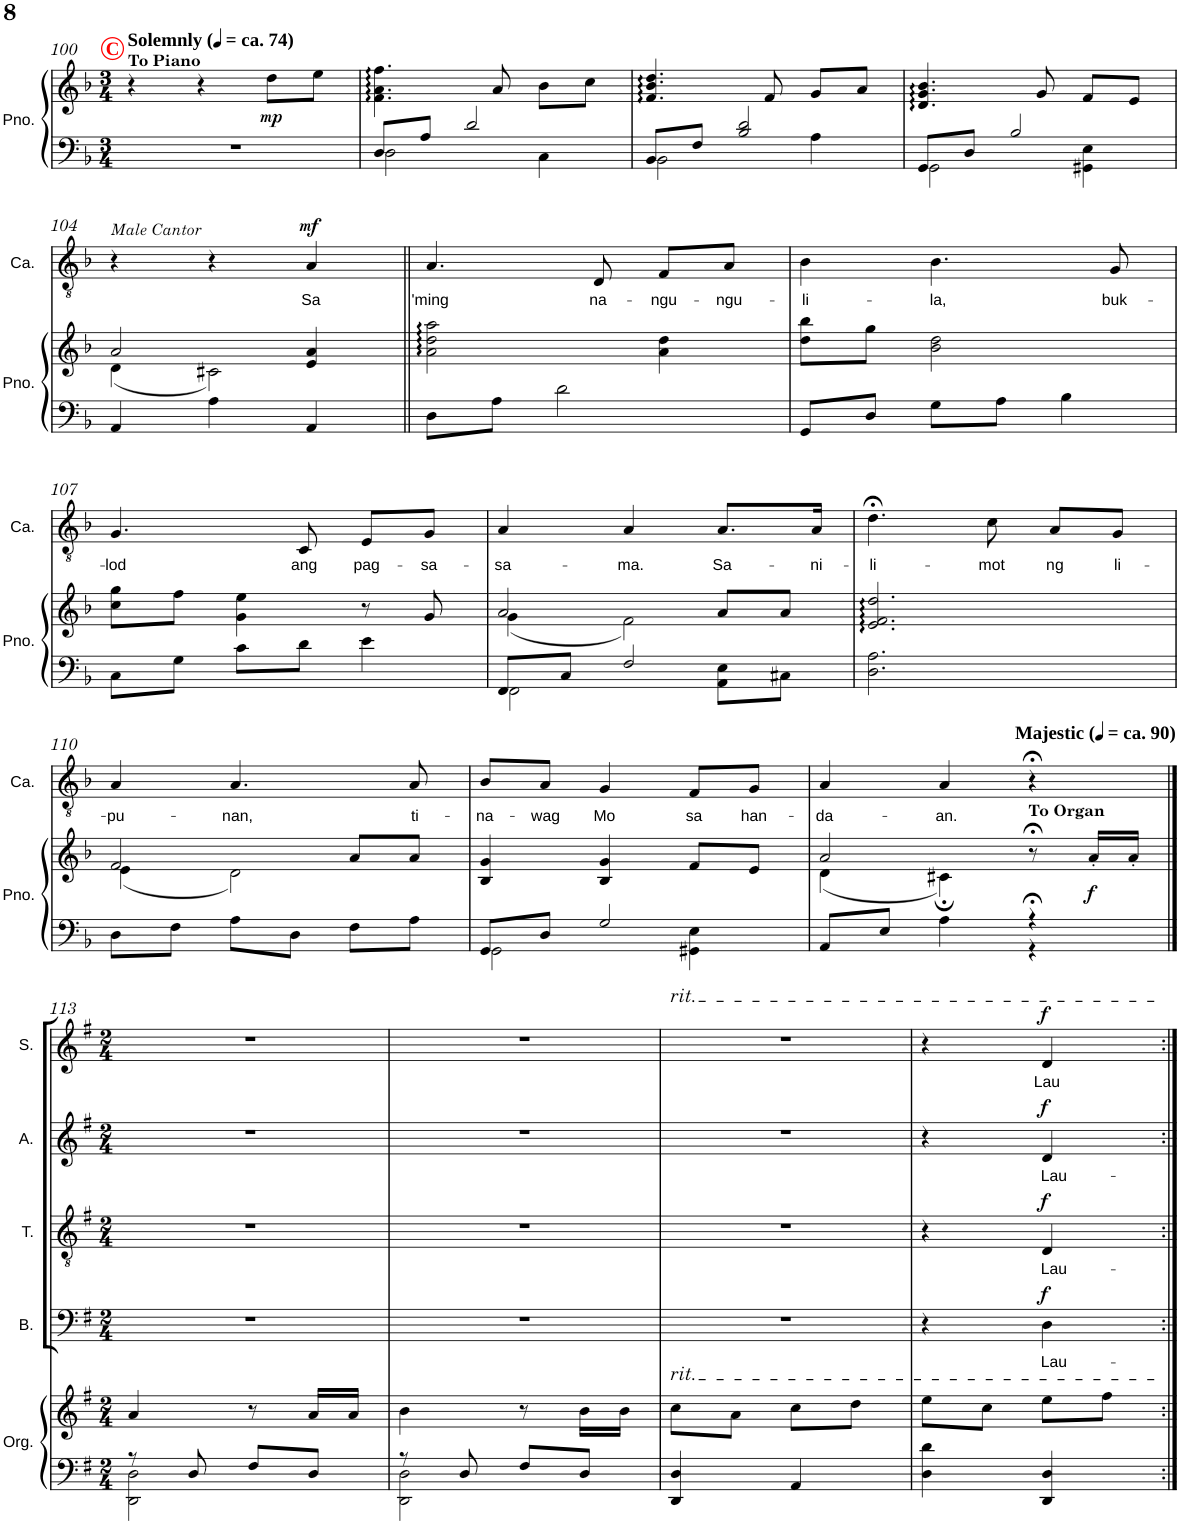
**kern	**kern	**dynam	**kern	**text	**dynam	**kern	**text	**dynam	**kern	**text	**dynam	**kern	**text	**dynam	**kern	**text	**dynam
*part6	*part6	*part6	*part5	*part5	*part5	*part4	*part4	*part4	*part3	*part3	*part3	*part2	*part2	*part2	*part1	*part1	*part1
*staff7	*staff6	*staff6/7	*staff5	*staff5	*staff5	*staff4	*staff4	*staff4	*staff3	*staff3	*staff3	*staff2	*staff2	*staff2	*staff1	*staff1	*staff1
*I"Organ	*	*	*I"Bass	*	*	*I"Tenor	*	*	*I"Alto	*	*	*I"Soprano	*	*	*I"Cantor	*	*
*I'Org.	*	*	*I'B.	*	*	*I'T.	*	*	*I'A.	*	*	*I'S.	*	*	*I'Ca.	*	*
!!LO:PB:g=z
*clefF4	*clefG2	*	*clefF4	*	*	*clefGv2	*	*	*clefG2	*	*	*clefG2	*	*	*clefGv2	*	*
*k[b-]	*k[b-]	*	*k[b-]	*	*	*k[b-]	*	*	*k[b-]	*	*	*k[b-]	*	*	*k[b-]	*	*
*M3/4	*M3/4	*	*M3/4	*	*	*M3/4	*	*	*M3/4	*	*	*M3/4	*	*	*M3/4	*	*
!!LO:REH:place=s1:a:B:cj:color=#FF0000:enc=circle:fs=12:t=C
!!LO:REH:place=s6:a:B:cj:color=#FF0000:enc=circle:fs=12:t=C
=100	=100	=100	=100	=100	=100	=100	=100	=100	=100	=100	=100	=100	=100	=100	=100	=100	=100
!	!	!	!	!	!	!	!	!	!	!	!	!	!	!	!LO:TX:a:B:t=Solemnly (	!	!
!	!	!	!	!	!	!	!	!	!	!	!	!	!	!	!LO:TX:a:B:t=ca. 74)	!	!
!	!LO:TX:a:B:t=Solemnly (	!	!	!	!	!	!	!	!	!	!	!	!	!	!	!	!
!	!LO:TX:a:B:t=ca. 74)	!	!	!	!	!	!	!	!	!	!	!	!	!	!	!	!
!	!LO:TX:a:B:t=To Piano	!	!	!	!	!	!	!	!	!	!	!	!	!	!	!	!
2.r	4r	.	2.r	.	.	2.r	.	.	2.r	.	.	2.r	.	.	2.r	.	.
.	4r	.	.	.	.	.	.	.	.	.	.	.	.	.	.	.	.
!	!	!LO:DY:b	!	!	!	!	!	!	!	!	!	!	!	!	!	!	!
.	8dd\L	mp	.	.	.	.	.	.	.	.	.	.	.	.	.	.	.
.	8ee\J	.	.	.	.	.	.	.	.	.	.	.	.	.	.	.	.
=101	=101	=101	=101	=101	=101	=101	=101	=101	=101	=101	=101	=101	=101	=101	=101	=101	=101
*^	*	*	*	*	*	*	*	*	*	*	*	*	*	*	*	*	*
8D/L	2D\	4.f\ 4.a\ 4.ff\	.	2.r	.	.	2.r	.	.	2.r	.	.	2.r	.	.	2.r	.	.
8A/J	.	.	.	.	.	.	.	.	.	.	.	.	.	.	.	.	.	.
2d/	.	.	.	.	.	.	.	.	.	.	.	.	.	.	.	.	.	.
.	.	8a/	.	.	.	.	.	.	.	.	.	.	.	.	.	.	.	.
.	4C\	8b-\L	.	.	.	.	.	.	.	.	.	.	.	.	.	.	.	.
.	.	8cc\J	.	.	.	.	.	.	.	.	.	.	.	.	.	.	.	.
=102	=102	=102	=102	=102	=102	=102	=102	=102	=102	=102	=102	=102	=102	=102	=102	=102	=102	=102
8BB-/L	2BB-\	4.f/ 4.b-/ 4.dd/	.	2.r	.	.	2.r	.	.	2.r	.	.	2.r	.	.	2.r	.	.
8F/J	.	.	.	.	.	.	.	.	.	.	.	.	.	.	.	.	.	.
2B-/ 2d/	.	.	.	.	.	.	.	.	.	.	.	.	.	.	.	.	.	.
.	.	8f/	.	.	.	.	.	.	.	.	.	.	.	.	.	.	.	.
.	4A\	8g/L	.	.	.	.	.	.	.	.	.	.	.	.	.	.	.	.
.	.	8a/J	.	.	.	.	.	.	.	.	.	.	.	.	.	.	.	.
=103	=103	=103	=103	=103	=103	=103	=103	=103	=103	=103	=103	=103	=103	=103	=103	=103	=103	=103
8GG/L	2GG\	4.d/ 4.g/ 4.b-/	.	2.r	.	.	2.r	.	.	2.r	.	.	2.r	.	.	2.r	.	.
8D/J	.	.	.	.	.	.	.	.	.	.	.	.	.	.	.	.	.	.
2B-/	.	.	.	.	.	.	.	.	.	.	.	.	.	.	.	.	.	.
.	.	8g/	.	.	.	.	.	.	.	.	.	.	.	.	.	.	.	.
.	4GG#X\ 4E\	8f/L	.	.	.	.	.	.	.	.	.	.	.	.	.	.	.	.
.	.	8e/J	.	.	.	.	.	.	.	.	.	.	.	.	.	.	.	.
*v	*v	*	*	*	*	*	*	*	*	*	*	*	*	*	*	*	*	*
!!LO:LB:g=z
=104	=104	=104	=104	=104	=104	=104	=104	=104	=104	=104	=104	=104	=104	=104	=104	=104	=104
*	*	*	*	*	*	*	*	*	*	*	*	*	*	*	*clefGv2	*	*
*	*^	*	*	*	*	*	*	*	*	*	*	*	*	*	*	*	*
!	!	!	!	!	!	!	!	!	!	!	!	!	!	!	!	!LO:TX:a:i:t=Male Cantor	!	!
4AA/	2a/	(4d\	.	2.r	.	.	2.r	.	.	2.r	.	.	2.r	.	.	4r	.	.
4A\	.	2c#X\)	.	.	.	.	.	.	.	.	.	.	.	.	.	4r	.	.
!	!	!	!	!	!	!	!	!	!	!	!	!	!	!	!	!	!LO:LY:b	!LO:DY:a
4AA/	4e/ 4a/	.	.	.	.	.	.	.	.	.	.	.	.	.	.	4A/	Sa	mf
*	*v	*v	*	*	*	*	*	*	*	*	*	*	*	*	*	*	*	*
=105||	=105||	=105||	=105||	=105||	=105||	=105||	=105||	=105||	=105||	=105||	=105||	=105||	=105||	=105||	=105||	=105||	=105||
!	!	!	!	!	!	!	!	!	!	!	!	!	!	!	!	!LO:LY:b	!
8D\L	2a\ 2dd\ 2aa\	.	2.r	.	.	2.r	.	.	2.r	.	.	2.r	.	.	4.A/	'ming	.
8A\J	.	.	.	.	.	.	.	.	.	.	.	.	.	.	.	.	.
2d\	.	.	.	.	.	.	.	.	.	.	.	.	.	.	.	.	.
!	!	!	!	!	!	!	!	!	!	!	!	!	!	!	!	!LO:LY:b	!
.	.	.	.	.	.	.	.	.	.	.	.	.	.	.	8D/	na-	.
!	!	!	!	!	!	!	!	!	!	!	!	!	!	!	!	!LO:LY:b	!
.	4a\ 4dd\	.	.	.	.	.	.	.	.	.	.	.	.	.	8F/L	-ngu-	.
!	!	!	!	!	!	!	!	!	!	!	!	!	!	!	!	!LO:LY:b	!
.	.	.	.	.	.	.	.	.	.	.	.	.	.	.	8A/J	-ngu-	.
=106	=106	=106	=106	=106	=106	=106	=106	=106	=106	=106	=106	=106	=106	=106	=106	=106	=106
!	!	!	!	!	!	!	!	!	!	!	!	!	!	!	!	!LO:LY:b	!
8GG/L	8dd\ 8bb-\L	.	2.r	.	.	2.r	.	.	2.r	.	.	2.r	.	.	4B-\	-li-	.
8D/J	8gg\J	.	.	.	.	.	.	.	.	.	.	.	.	.	.	.	.
!	!	!	!	!	!	!	!	!	!	!	!	!	!	!	!	!LO:LY:b	!
8G\L	2b-\ 2dd\	.	.	.	.	.	.	.	.	.	.	.	.	.	4.B-\	-la,	.
8A\J	.	.	.	.	.	.	.	.	.	.	.	.	.	.	.	.	.
4B-\	.	.	.	.	.	.	.	.	.	.	.	.	.	.	.	.	.
!	!	!	!	!	!	!	!	!	!	!	!	!	!	!	!	!LO:LY:b	!
.	.	.	.	.	.	.	.	.	.	.	.	.	.	.	8G/	buk-	.
!!LO:LB:g=z
=107	=107	=107	=107	=107	=107	=107	=107	=107	=107	=107	=107	=107	=107	=107	=107	=107	=107
!	!	!	!	!	!	!	!	!	!	!	!	!	!	!	!	!LO:LY:b	!
8C\L	8cc\ 8gg\L	.	2.r	.	.	2.r	.	.	2.r	.	.	2.r	.	.	4.G/	-lod	.
8G\J	8ff\J	.	.	.	.	.	.	.	.	.	.	.	.	.	.	.	.
8c\L	4g\ 4ee\	.	.	.	.	.	.	.	.	.	.	.	.	.	.	.	.
!	!	!	!	!	!	!	!	!	!	!	!	!	!	!	!	!LO:LY:b	!
8d\J	.	.	.	.	.	.	.	.	.	.	.	.	.	.	8C/	ang	.
!	!	!	!	!	!	!	!	!	!	!	!	!	!	!	!	!LO:LY:b	!
4e\	8r	.	.	.	.	.	.	.	.	.	.	.	.	.	8E/L	pag-	.
!	!	!	!	!	!	!	!	!	!	!	!	!	!	!	!	!LO:LY:b	!
.	8g/	.	.	.	.	.	.	.	.	.	.	.	.	.	8G/J	-sa-	.
=108	=108	=108	=108	=108	=108	=108	=108	=108	=108	=108	=108	=108	=108	=108	=108	=108	=108
*^	*^	*	*	*	*	*	*	*	*	*	*	*	*	*	*	*	*
!	!	!	!	!	!	!	!	!	!	!	!	!	!	!	!	!	!	!LO:LY:b	!
8FF/L	2FF\	2a/	(4g\	.	2.r	.	.	2.r	.	.	2.r	.	.	2.r	.	.	4A/	-sa-	.
8C/J	.	.	.	.	.	.	.	.	.	.	.	.	.	.	.	.	.	.	.
!	!	!	!	!	!	!	!	!	!	!	!	!	!	!	!	!	!	!LO:LY:b	!
2F/	.	.	2f\)	.	.	.	.	.	.	.	.	.	.	.	.	.	4A/	-ma.	.
!	!	!	!	!	!	!	!	!	!	!	!	!	!	!	!	!	!	!LO:LY:b	!
.	8AA\ 8E\L	8a/L	.	.	.	.	.	.	.	.	.	.	.	.	.	.	8.A/L	Sa-	.
.	8C#X\J	8a/J	.	.	.	.	.	.	.	.	.	.	.	.	.	.	.	.	.
!	!	!	!	!	!	!	!	!	!	!	!	!	!	!	!	!	!	!LO:LY:b	!
.	.	.	.	.	.	.	.	.	.	.	.	.	.	.	.	.	16A/Jk	-ni-	.
*v	*v	*	*	*	*	*	*	*	*	*	*	*	*	*	*	*	*	*	*
*	*v	*v	*	*	*	*	*	*	*	*	*	*	*	*	*	*	*	*
=109	=109	=109	=109	=109	=109	=109	=109	=109	=109	=109	=109	=109	=109	=109	=109	=109	=109
!	!	!	!	!	!	!	!	!	!	!	!	!	!	!	!	!LO:LY:b	!
2.D\ 2.A\	2.e/ 2.f/ 2.dd/	.	2.r	.	.	2.r	.	.	2.r	.	.	2.r	.	.	4.d;<\	-li-	.
!	!	!	!	!	!	!	!	!	!	!	!	!	!	!	!	!LO:LY:b	!
.	.	.	.	.	.	.	.	.	.	.	.	.	.	.	8c\	-mot	.
!	!	!	!	!	!	!	!	!	!	!	!	!	!	!	!	!LO:LY:b	!
.	.	.	.	.	.	.	.	.	.	.	.	.	.	.	8A/L	ng	.
!	!	!	!	!	!	!	!	!	!	!	!	!	!	!	!	!LO:LY:b	!
.	.	.	.	.	.	.	.	.	.	.	.	.	.	.	8G/J	li-	.
!!LO:LB:g=z
=110	=110	=110	=110	=110	=110	=110	=110	=110	=110	=110	=110	=110	=110	=110	=110	=110	=110
*	*^	*	*	*	*	*	*	*	*	*	*	*	*	*	*	*	*
!	!	!	!	!	!	!	!	!	!	!	!	!	!	!	!	!	!LO:LY:b	!
8D\L	2f/	(4e\	.	2.r	.	.	2.r	.	.	2.r	.	.	2.r	.	.	4A/	-pu-	.
8F\J	.	.	.	.	.	.	.	.	.	.	.	.	.	.	.	.	.	.
!	!	!	!	!	!	!	!	!	!	!	!	!	!	!	!	!	!LO:LY:b	!
8A\L	.	2d\)	.	.	.	.	.	.	.	.	.	.	.	.	.	4.A/	-nan,	.
8D\J	.	.	.	.	.	.	.	.	.	.	.	.	.	.	.	.	.	.
8F\L	8a/L	.	.	.	.	.	.	.	.	.	.	.	.	.	.	.	.	.
!	!	!	!	!	!	!	!	!	!	!	!	!	!	!	!	!	!LO:LY:b	!
8A\J	8a/J	.	.	.	.	.	.	.	.	.	.	.	.	.	.	8A/	ti-	.
*	*v	*v	*	*	*	*	*	*	*	*	*	*	*	*	*	*	*	*
=111	=111	=111	=111	=111	=111	=111	=111	=111	=111	=111	=111	=111	=111	=111	=111	=111	=111
*^	*	*	*	*	*	*	*	*	*	*	*	*	*	*	*	*	*
!	!	!	!	!	!	!	!	!	!	!	!	!	!	!	!	!	!LO:LY:b	!
8GG/L	2GG\	4B-/ 4g/	.	2.r	.	.	2.r	.	.	2.r	.	.	2.r	.	.	8B-/L	-na-	.
!	!	!	!	!	!	!	!	!	!	!	!	!	!	!	!	!	!LO:LY:b	!
8D/J	.	.	.	.	.	.	.	.	.	.	.	.	.	.	.	8A/J	-wag	.
!	!	!	!	!	!	!	!	!	!	!	!	!	!	!	!	!	!LO:LY:b	!
2G/	.	4B-/ 4g/	.	.	.	.	.	.	.	.	.	.	.	.	.	4G/	Mo	.
!	!	!	!	!	!	!	!	!	!	!	!	!	!	!	!	!	!LO:LY:b	!
.	4GG#X\ 4E\	8f/L	.	.	.	.	.	.	.	.	.	.	.	.	.	8F/L	sa	.
!	!	!	!	!	!	!	!	!	!	!	!	!	!	!	!	!	!LO:LY:b	!
.	.	8e/J	.	.	.	.	.	.	.	.	.	.	.	.	.	8G/J	han-	.
=112	=112	=112	=112	=112	=112	=112	=112	=112	=112	=112	=112	=112	=112	=112	=112	=112	=112	=112
*	*	*^	*	*	*	*	*	*	*	*	*	*	*	*	*	*	*	*
!	!	!	!	!	!	!	!	!	!	!	!	!	!	!	!	!	!	!LO:LY:b	!
8AA/L	2ryy	2a/	(4d\	.	2.r	.	.	2.r	.	.	2.r	.	.	2.r	.	.	4A/	-da-	.
8E/J	.	.	.	.	.	.	.	.	.	.	.	.	.	.	.	.	.	.	.
!	!	!	!	!	!	!	!	!	!	!	!	!	!	!	!	!	!	!LO:LY:b	!
4A\	.	.	4c#X;\)	.	.	.	.	.	.	.	.	.	.	.	.	.	4A/	-an.	.
!	!	!	!	!	!	!	!	!	!	!	!	!	!	!	!	!	!LO:TX:a:B:t=Majestic (	!	!
!	!	!	!	!	!	!	!	!	!	!	!	!	!	!	!	!	!LO:TX:a:B:t=ca. 90)	!	!
!	!	!LO:TX:a:B:t=Majestic (	!	!	!	!	!	!	!	!	!	!	!	!	!	!	!	!	!
!	!	!LO:TX:a:B:t=ca. 90)	!	!	!	!	!	!	!	!	!	!	!	!	!	!	!	!	!
!	!	!LO:TX:a:B:t=To Organ	!	!	!	!	!	!	!	!	!	!	!	!	!	!	!	!	!
4r;<	4r	8r;<	4ryy	.	.	.	.	.	.	.	.	.	.	.	.	.	4r;<	.	.
!	!	!	!	!LO:DY:b	!	!	!	!	!	!	!	!	!	!	!	!	!	!	!
.	.	16a'/LL	.	f	.	.	.	.	.	.	.	.	.	.	.	.	.	.	.
.	.	16a'/JJ	.	.	.	.	.	.	.	.	.	.	.	.	.	.	.	.	.
*	*	*v	*v	*	*	*	*	*	*	*	*	*	*	*	*	*	*	*	*
!!LO:LB:g=z
==113	==113	==113	==113	==113	==113	==113	==113	==113	==113	==113	==113	==113	==113	==113	==113	==113	==113	==113
*k[f#]	*	*k[f#]	*	*k[f#]	*	*	*k[f#]	*	*	*k[f#]	*	*	*k[f#]	*	*	*k[f#]	*	*
*M2/4	*	*M2/4	*	*M2/4	*	*	*M2/4	*	*	*M2/4	*	*	*M2/4	*	*	*M2/4	*	*
8r	2DD\ 2D\	4a/	.	2r	.	.	2r	.	.	2r	.	.	2r	.	.	2r	.	.
8D/	.	.	.	.	.	.	.	.	.	.	.	.	.	.	.	.	.	.
8F#/L	.	8r	.	.	.	.	.	.	.	.	.	.	.	.	.	.	.	.
8D/J	.	16a/LL	.	.	.	.	.	.	.	.	.	.	.	.	.	.	.	.
.	.	16a/JJ	.	.	.	.	.	.	.	.	.	.	.	.	.	.	.	.
=114	=114	=114	=114	=114	=114	=114	=114	=114	=114	=114	=114	=114	=114	=114	=114	=114	=114	=114
8r	2DD\ 2D\	4b\	.	2r	.	.	2r	.	.	2r	.	.	2r	.	.	2r	.	.
8D/	.	.	.	.	.	.	.	.	.	.	.	.	.	.	.	.	.	.
8F#/L	.	8r	.	.	.	.	.	.	.	.	.	.	.	.	.	.	.	.
8D/J	.	16b\LL	.	.	.	.	.	.	.	.	.	.	.	.	.	.	.	.
.	.	16b\JJ	.	.	.	.	.	.	.	.	.	.	.	.	.	.	.	.
*v	*v	*	*	*	*	*	*	*	*	*	*	*	*	*	*	*	*	*
=115	=115	=115	=115	=115	=115	=115	=115	=115	=115	=115	=115	=115	=115	=115	=115	=115	=115
!	!	!	!	!	!	!	!	!	!	!	!	!	!	!	!LO:TX:a:t=rit.	!	!
!	!LO:TX:a:t=rit.	!	!	!	!	!	!	!	!	!	!	!	!	!	!	!	!
4DD/ 4D/	8cc\L	.	2r	.	.	2r	.	.	2r	.	.	2r	.	.	2r	.	.
.	8a\J	.	.	.	.	.	.	.	.	.	.	.	.	.	.	.	.
4AA/	8cc\L	.	.	.	.	.	.	.	.	.	.	.	.	.	.	.	.
.	8dd\J	.	.	.	.	.	.	.	.	.	.	.	.	.	.	.	.
=116	=116	=116	=116	=116	=116	=116	=116	=116	=116	=116	=116	=116	=116	=116	=116	=116	=116
4D\ 4d\	8ee\L	.	4r	.	.	4r	.	.	4r	.	.	4r	.	.	2r	.	.
.	8cc\J	.	.	.	.	.	.	.	.	.	.	.	.	.	.	.	.
!	!	!	!	!LO:LY:b	!LO:DY:a	!	!LO:LY:b	!LO:DY:a	!	!LO:LY:b	!LO:DY:a	!	!LO:LY:b	!LO:DY:a	!	!	!
4DD/ 4D/	8ee\L	.	4D\	Lau-	f	4D/	Lau-	f	4d/	Lau-	f	4d/	Lau	f	.	.	.
.	8ff#\J	.	.	.	.	.	.	.	.	.	.	.	.	.	.	.	.
=:|!	=:|!	=:|!	=:|!	=:|!	=:|!	=:|!	=:|!	=:|!	=:|!	=:|!	=:|!	=:|!	=:|!	=:|!	=:|!	=:|!	=:|!
*-	*-	*-	*-	*-	*-	*-	*-	*-	*-	*-	*-	*-	*-	*-	*-	*-	*-
